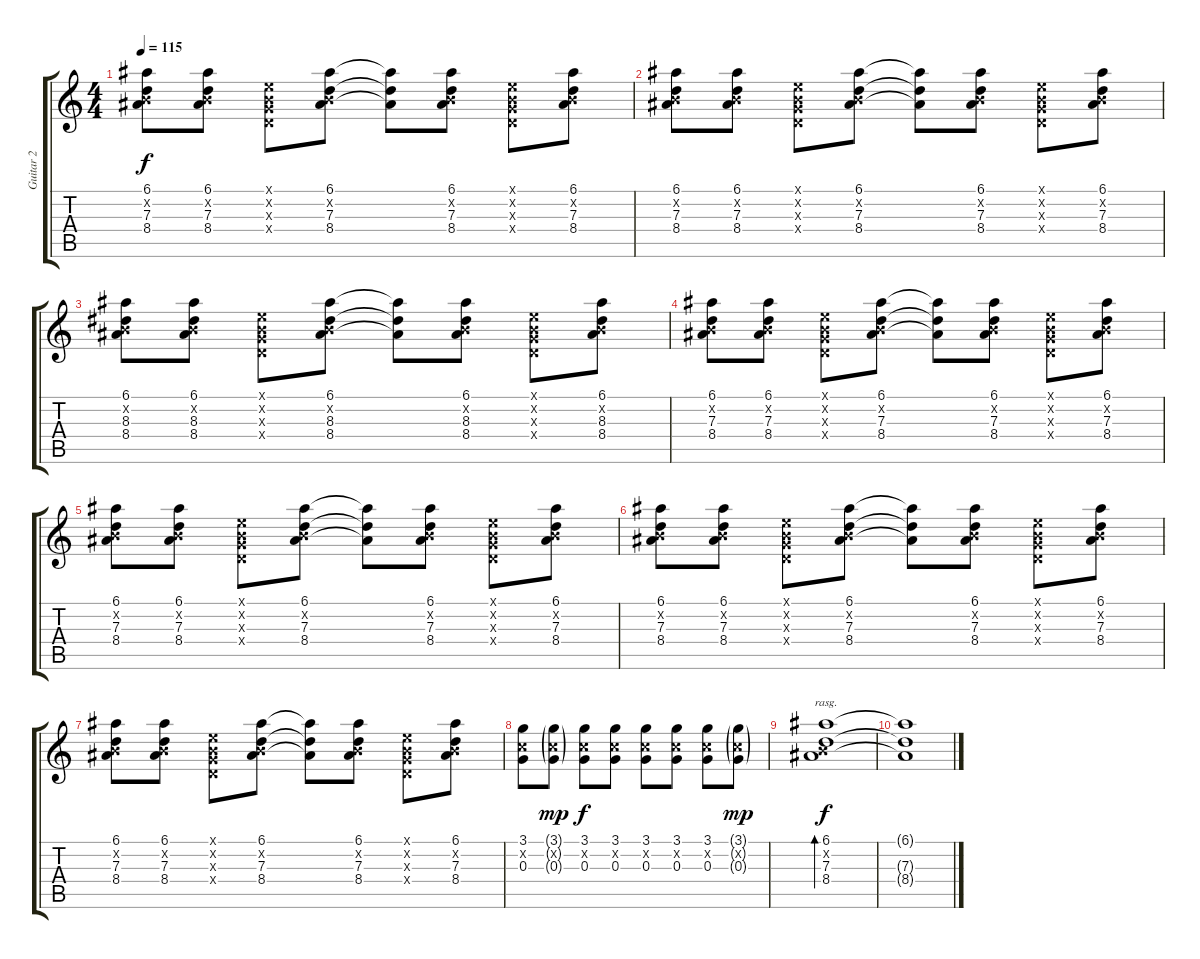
\track ("Guitar 2" "Guitar 2") {instrument acousticguitarnylon}
\staff {score tabs}
\tuning (E4 B3 G3 D3 A2 E2) {hide}
\ts (4 4)
\tempo 115
\clef g2
\ks c
(6.1 0.2{x} 7.3 8.4).8{dy f} (6.1 0.2{x} 7.3 8.4).8 (0.1{x} 0.2{x} 0.3{x} 0.4{x}).8 (6.1 0.2{x} 7.3 8.4).8 (6.1{t} 7.3{t} 8.4{t}).8 (6.1 0.2{x} 7.3 8.4).8 (0.1{x} 0.2{x} 0.3{x} 0.4{x}).8 (6.1 0.2{x} 7.3 8.4).8 |
(6.1 0.2{x} 7.3 8.4).8 (6.1 0.2{x} 7.3 8.4).8 (0.1{x} 0.2{x} 0.3{x} 0.4{x}).8 (6.1 0.2{x} 7.3 8.4).8 (6.1{t} 7.3{t} 8.4{t}).8 (6.1 0.2{x} 7.3 8.4).8 (0.1{x} 0.2{x} 0.3{x} 0.4{x}).8 (6.1 0.2{x} 7.3 8.4).8 |
(6.1 0.2{x} 8.3 8.4).8 (6.1 0.2{x} 8.3 8.4).8 (0.1{x} 0.2{x} 0.3{x} 0.4{x}).8 (6.1 0.2{x} 8.3 8.4).8 (6.1{t} 8.3{t} 8.4{t}).8 (6.1 0.2{x} 8.3 8.4).8 (0.1{x} 0.2{x} 0.3{x} 0.4{x}).8 (6.1 0.2{x} 8.3 8.4).8 |
(6.1 0.2{x} 7.3 8.4).8 (6.1 0.2{x} 7.3 8.4).8 (0.1{x} 0.2{x} 0.3{x} 0.4{x}).8 (6.1 0.2{x} 7.3 8.4).8 (6.1{t} 7.3{t} 8.4{t}).8 (6.1 0.2{x} 7.3 8.4).8 (0.1{x} 0.2{x} 0.3{x} 0.4{x}).8 (6.1 0.2{x} 7.3 8.4).8 |
(6.1 0.2{x} 7.3 8.4).8 (6.1 0.2{x} 7.3 8.4).8 (0.1{x} 0.2{x} 0.3{x} 0.4{x}).8 (6.1 0.2{x} 7.3 8.4).8 (6.1{t} 7.3{t} 8.4{t}).8 (6.1 0.2{x} 7.3 8.4).8 (0.1{x} 0.2{x} 0.3{x} 0.4{x}).8 (6.1 0.2{x} 7.3 8.4).8 |
(6.1 0.2{x} 7.3 8.4).8 (6.1 0.2{x} 7.3 8.4).8 (0.1{x} 0.2{x} 0.3{x} 0.4{x}).8 (6.1 0.2{x} 7.3 8.4).8 (6.1{t} 7.3{t} 8.4{t}).8 (6.1 0.2{x} 7.3 8.4).8 (0.1{x} 0.2{x} 0.3{x} 0.4{x}).8 (6.1 0.2{x} 7.3 8.4).8 |
(6.1 0.2{x} 7.3 8.4).8 (6.1 0.2{x} 7.3 8.4).8 (0.1{x} 0.2{x} 0.3{x} 0.4{x}).8 (6.1 0.2{x} 7.3 8.4).8 (6.1{t} 7.3{t} 8.4{t}).8 (6.1 0.2{x} 7.3 8.4).8 (0.1{x} 0.2{x} 0.3{x} 0.4{x}).8 (6.1 0.2{x} 7.3 8.4).8 |
(3.1 1.2{x} 0.3).8 (3.1{g} 1.2{g x} 0.3{g}).8{dy mp} (3.1 1.2{x} 0.3).8{dy f} (3.1 1.2{x} 0.3).8 (3.1 1.2{x} 0.3).8 (3.1 1.2{x} 0.3).8 (3.1 1.2{x} 0.3).8 (3.1{g} 1.2{g x} 0.3{g}).8{dy mp} |
(6.1 0.2{x} 7.3 8.4).1{bd 240 rasg ii dy f} |
(6.1{t} 7.3{t} 8.4{t}).1
